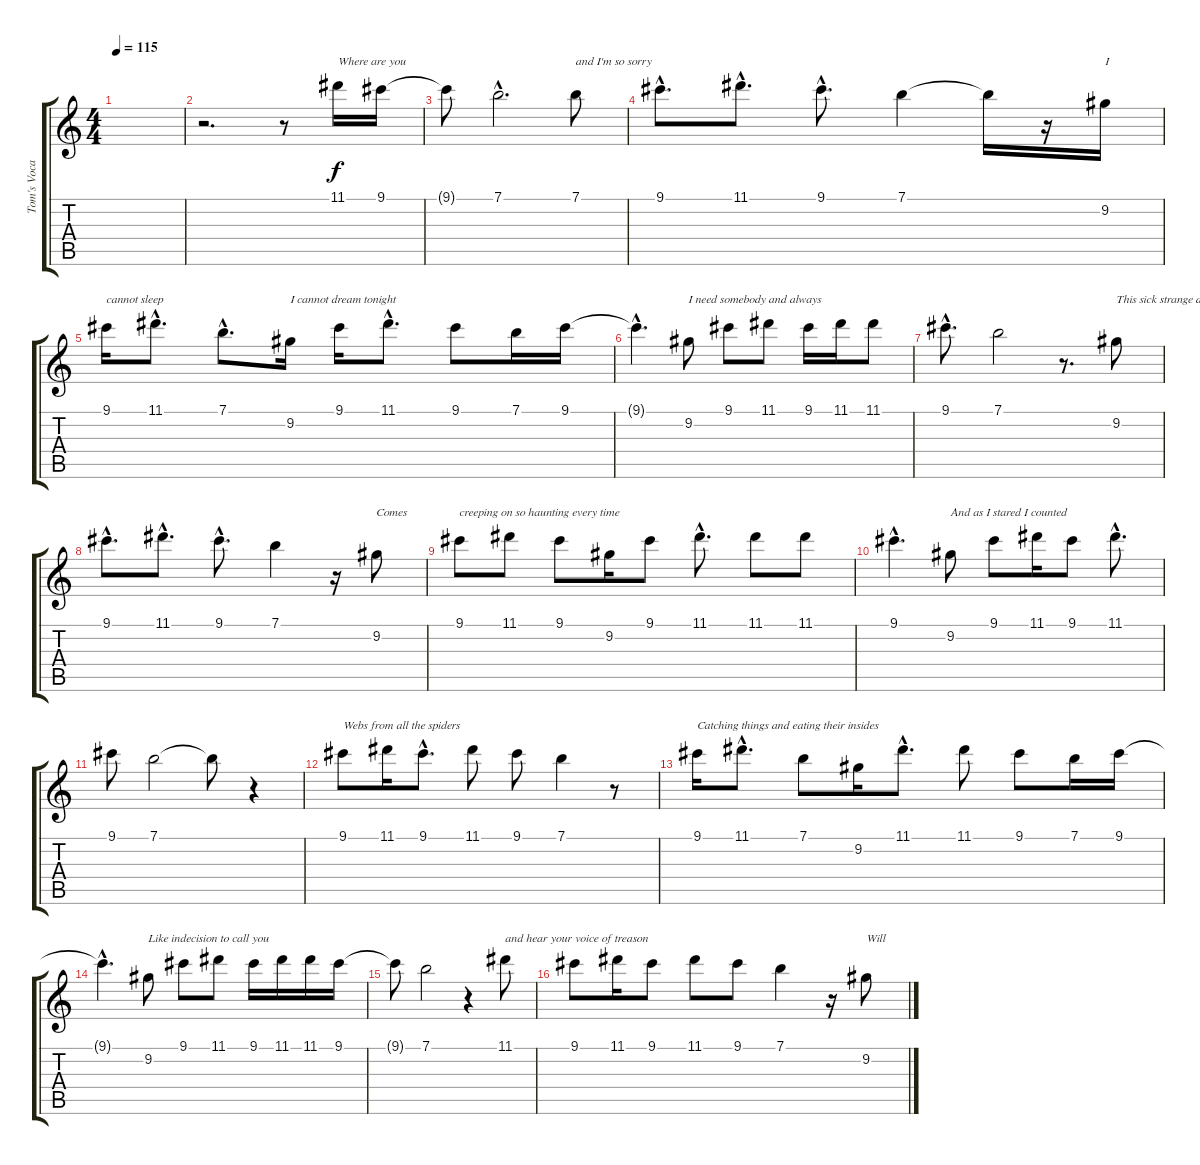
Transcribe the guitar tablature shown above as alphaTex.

\track ("Tom's Vocals" "Tom's Voca") {instrument contrabass}
\staff {score tabs}
\tuning (E4 B3 G3 D3 A2 E2) {hide}
\ts (4 4)
\tempo 115
\clef g2
\ks c
|
r.2{d} r.8 11.1.16{txt "Where are you "} 9.1.16 |
9.1{t}.8 7.1{hac}.2{d} 7.1.8{txt "and I'm so sorry"} |
9.1{hac}.8{d} 11.1{hac}.8{d} 9.1{hac}.8{d} 7.1.4 7.1{t}.16 r.16 9.2.16{txt "I "} |
9.1.16{txt "cannot sleep "} 11.1{hac}.8{d} 7.1{hac}.8{d} 9.2.16{txt "I cannot dream tonight"} 9.1.16 11.1{hac}.8{d} 9.1.8 7.1.16 9.1.16 |
9.1{hac t}.4{d} 9.2.8{txt "I need somebody and always"} 9.1.8 11.1.8 9.1.16 11.1.16 11.1.8 |
9.1{hac}.8{d} 7.1.2 r.8{d} 9.2.8{txt "This sick strange darkness "} |
9.1{hac}.8{d} 11.1{hac}.8{d} 9.1{hac}.8{d} 7.1.4 r.16 9.2.8{txt "Comes "} |
9.1.8{txt "creeping on so haunting every time"} 11.1.8 9.1.8 9.2.16 9.1.8 11.1{hac}.8{d} 11.1.8 11.1.8 |
9.1{hac}.4{d} 9.2.8{txt "And as I stared I counted "} 9.1.8 11.1.16 9.1.8 11.1{hac}.8{d} |
9.1.8 7.1.2 7.1{t}.8 r.4 |
9.1.8{txt "Webs from all the spiders"} 11.1.16 9.1{hac}.8{d} 11.1.8 9.1.8 7.1.4 r.8 |
9.1.16{txt "Catching things and eating their insides"} 11.1{hac}.8{d} 7.1.8 9.2.16 11.1{hac}.8{d} 11.1.8 9.1.8 7.1.16 9.1.16 |
9.1{hac t}.4{d} 9.2.8{txt "Like indecision to call you"} 9.1.8 11.1.8 9.1.16 11.1.16 11.1.16 9.1.16 |
9.1{t}.8 7.1.2 r.4 11.1.8{txt "and hear your voice of treason"} |
9.1.8 11.1.16 9.1.8 11.1.8 9.1.8 7.1.4 r.16 9.2.8{txt "Will "}
